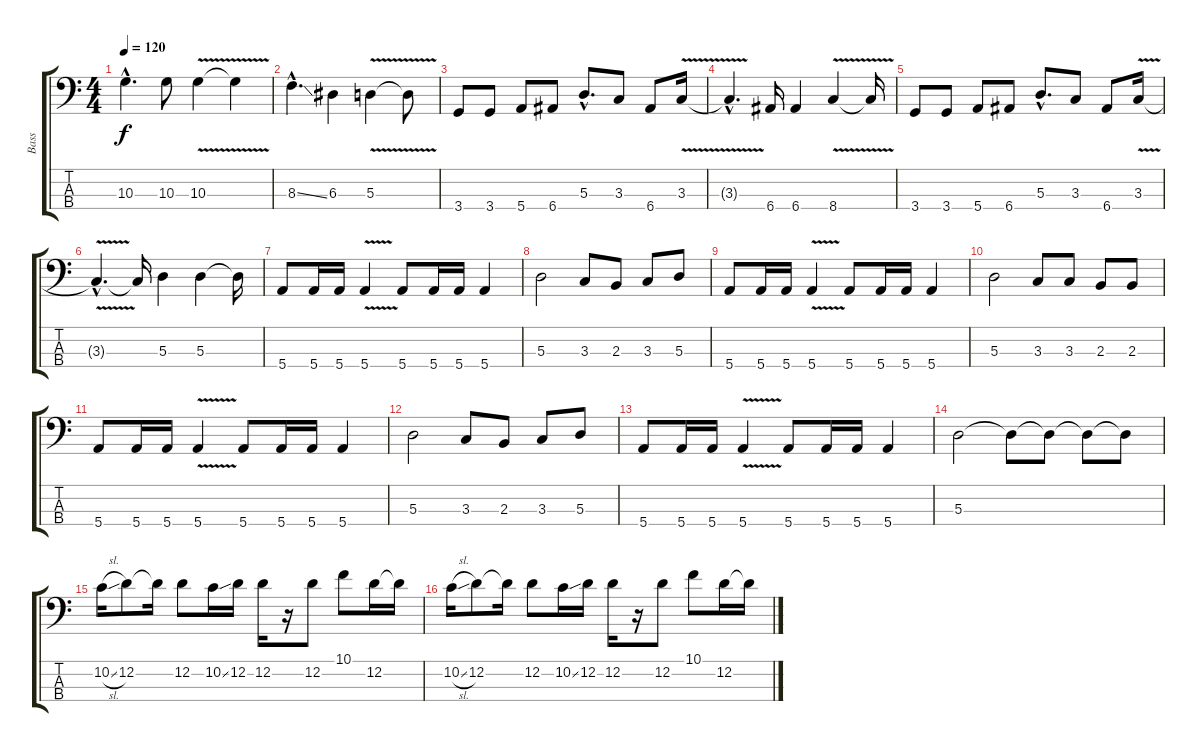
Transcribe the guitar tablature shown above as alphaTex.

\track ("Bass" "Bass") {instrument electricbassfinger}
\staff {score tabs}
\tuning (G2 D2 A1 E1) {hide}
\ts (4 4)
\tempo 120
\clef f4
\ks c
10.3{hac}.4{d dy f} 10.3.8 10.3{v}.4 10.3{t}.4 |
8.3{ss hac}.4{d} 6.3.4 5.3{v}.4 5.3{t}.8 |
3.4.8 3.4.8 5.4.8 6.4.8 5.3{hac}.8{d} 3.3.8 6.4.8 3.3{v}.16 |
3.3{hac t}.4{d} 6.4.16 6.4.4 8.4{v}.4 8.4{t}.16 |
3.4.8 3.4.8 5.4.8 6.4.8 5.3{hac}.8{d} 3.3.8 6.4.8 3.3{v}.16 |
3.3{hac t}.4{d} 3.3{t}.16 5.3.4 5.3.4 5.3{t}.16 |
5.4.8 5.4.16 5.4.16 5.4{v}.4 5.4.8 5.4.16 5.4.16 5.4.4 |
5.3.2 3.3.8 2.3.8 3.3.8 5.3.8 |
5.4.8 5.4.16 5.4.16 5.4{v}.4 5.4.8 5.4.16 5.4.16 5.4.4 |
5.3.2 3.3.8 3.3.8 2.3.8 2.3.8 |
5.4.8 5.4.16 5.4.16 5.4{v}.4 5.4.8 5.4.16 5.4.16 5.4.4 |
5.3.2 3.3.8 2.3.8 3.3.8 5.3.8 |
5.4.8 5.4.16 5.4.16 5.4{v}.4 5.4.8 5.4.16 5.4.16 5.4.4 |
5.3.2 5.3{t}.8 5.3{t}.8 5.3{t}.8 5.3{t}.8 |
10.2{sl}.16 12.2.8 12.2{t}.16 12.2.8 10.2{ss}.16 12.2.16 12.2.16 r.16 12.2.8 10.1.8 12.2.16 12.2{t}.16 |
10.2{sl}.16 12.2.8 12.2{t}.16 12.2.8 10.2{ss}.16 12.2.16 12.2.16 r.16 12.2.8 10.1.8 12.2.16 12.2{t}.16
